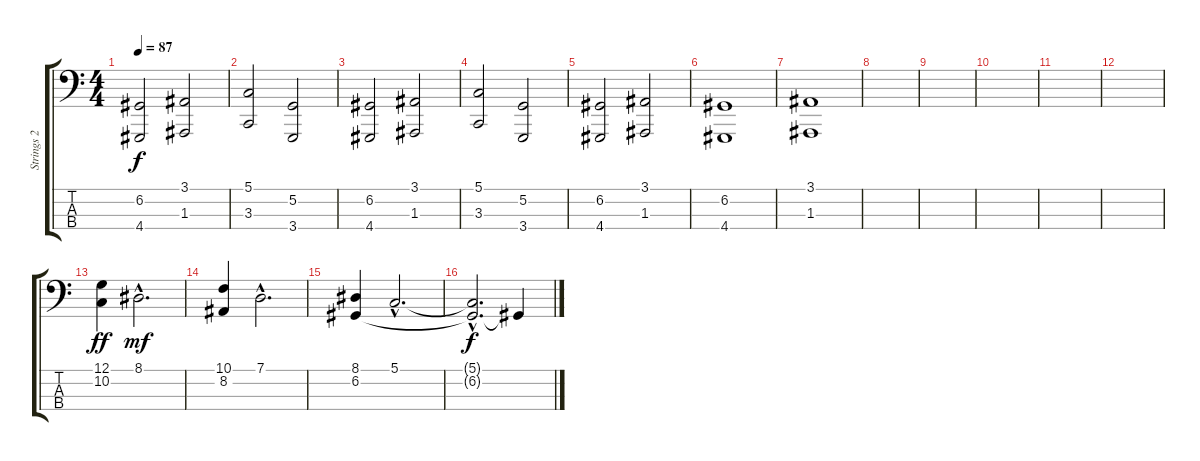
\track ("Strings 2" "Strings 2") {instrument stringensemble1}
\staff {score tabs}
\tuning (G2 D2 A1 E1) {hide}
\ts (4 4)
\tempo 87
\clef f4
\ks c
(6.2 4.4).2{dy f} (3.1 1.3).2 |
(5.1 3.3).2 (5.2 3.4).2 |
(6.2 4.4).2 (3.1 1.3).2 |
(5.1 3.3).2 (5.2 3.4).2 |
(6.2 4.4).2 (3.1 1.3).2 |
(6.2 4.4).1 |
(3.1 1.3).1 |
|
|
|
|
|
(12.1 10.2).4{dy ff} 8.1{hac}.2{d dy mf} |
(10.1 8.2).4 7.1{hac}.2{d} |
(8.1 6.2).4 5.1{hac}.2{d} |
(5.1{hac t} 6.2{hac t}).2{d dy f} 6.2{t}.4
